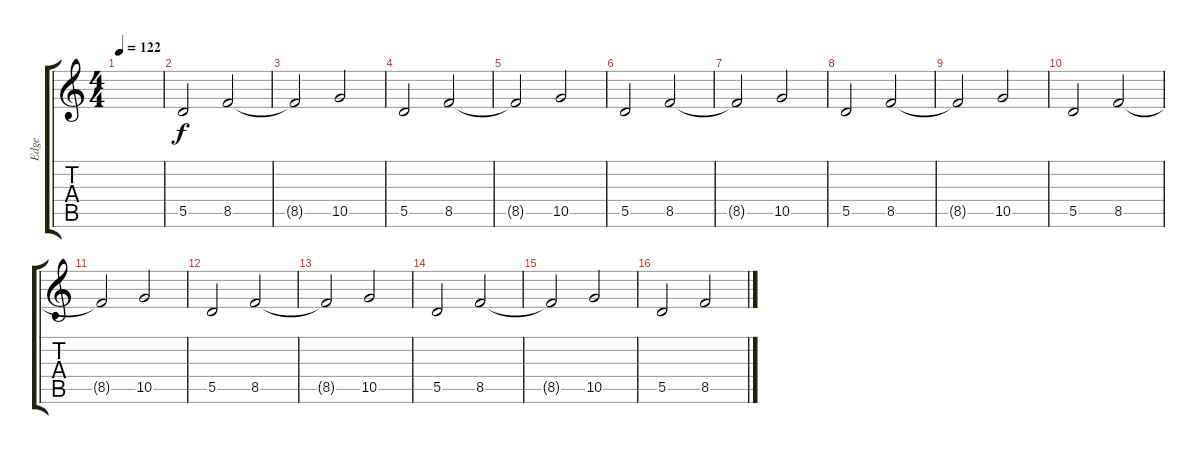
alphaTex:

\track ("Edge" "Edge") {instrument electricguitarclean}
\staff {score tabs}
\tuning (E4 B3 G3 D3 A2 E2) {hide}
\ts (4 4)
\tempo 122
\clef g2
\ks c
|
5.5.2 8.5.2 |
8.5{t}.2 10.5.2 |
5.5.2 8.5.2 |
8.5{t}.2 10.5.2 |
5.5.2 8.5.2 |
8.5{t}.2 10.5.2 |
5.5.2 8.5.2 |
8.5{t}.2 10.5.2 |
5.5.2 8.5.2 |
8.5{t}.2 10.5.2 |
5.5.2 8.5.2 |
8.5{t}.2 10.5.2 |
5.5.2 8.5.2 |
8.5{t}.2 10.5.2 |
5.5.2 8.5.2
